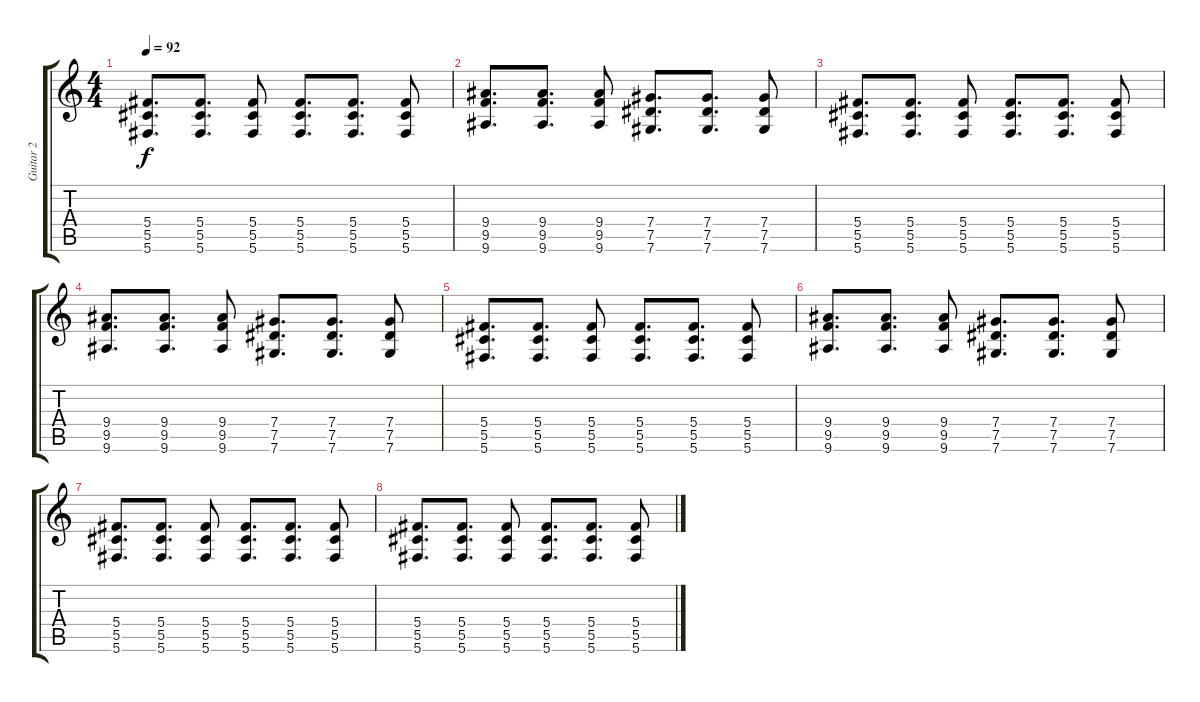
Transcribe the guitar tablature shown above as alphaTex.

\track ("Guitar 2" "Guitar 2") {instrument distortionguitar}
\staff {score tabs}
\tuning (Eb4 Bb3 Gb3 Db3 Ab2 Db2) {hide}
\ts (4 4)
\tempo 92
\clef g2
\ks c
(5.4 5.5 5.6).8{d dy f} (5.4 5.5 5.6).8{d} (5.4 5.5 5.6).8 (5.4 5.5 5.6).8{d} (5.4 5.5 5.6).8{d} (5.4 5.5 5.6).8 |
(9.4 9.5 9.6).8{d} (9.4 9.5 9.6).8{d} (9.4 9.5 9.6).8 (7.4 7.5 7.6).8{d} (7.4 7.5 7.6).8{d} (7.4 7.5 7.6).8 |
(5.4 5.5 5.6).8{d} (5.4 5.5 5.6).8{d} (5.4 5.5 5.6).8 (5.4 5.5 5.6).8{d} (5.4 5.5 5.6).8{d} (5.4 5.5 5.6).8 |
(9.4 9.5 9.6).8{d} (9.4 9.5 9.6).8{d} (9.4 9.5 9.6).8 (7.4 7.5 7.6).8{d} (7.4 7.5 7.6).8{d} (7.4 7.5 7.6).8 |
(5.4 5.5 5.6).8{d} (5.4 5.5 5.6).8{d} (5.4 5.5 5.6).8 (5.4 5.5 5.6).8{d} (5.4 5.5 5.6).8{d} (5.4 5.5 5.6).8 |
(9.4 9.5 9.6).8{d} (9.4 9.5 9.6).8{d} (9.4 9.5 9.6).8 (7.4 7.5 7.6).8{d} (7.4 7.5 7.6).8{d} (7.4 7.5 7.6).8 |
(5.4 5.5 5.6).8{d} (5.4 5.5 5.6).8{d} (5.4 5.5 5.6).8 (5.4 5.5 5.6).8{d} (5.4 5.5 5.6).8{d} (5.4 5.5 5.6).8 |
(5.4 5.5 5.6).8{d} (5.4 5.5 5.6).8{d} (5.4 5.5 5.6).8 (5.4 5.5 5.6).8{d} (5.4 5.5 5.6).8{d} (5.4 5.5 5.6).8
